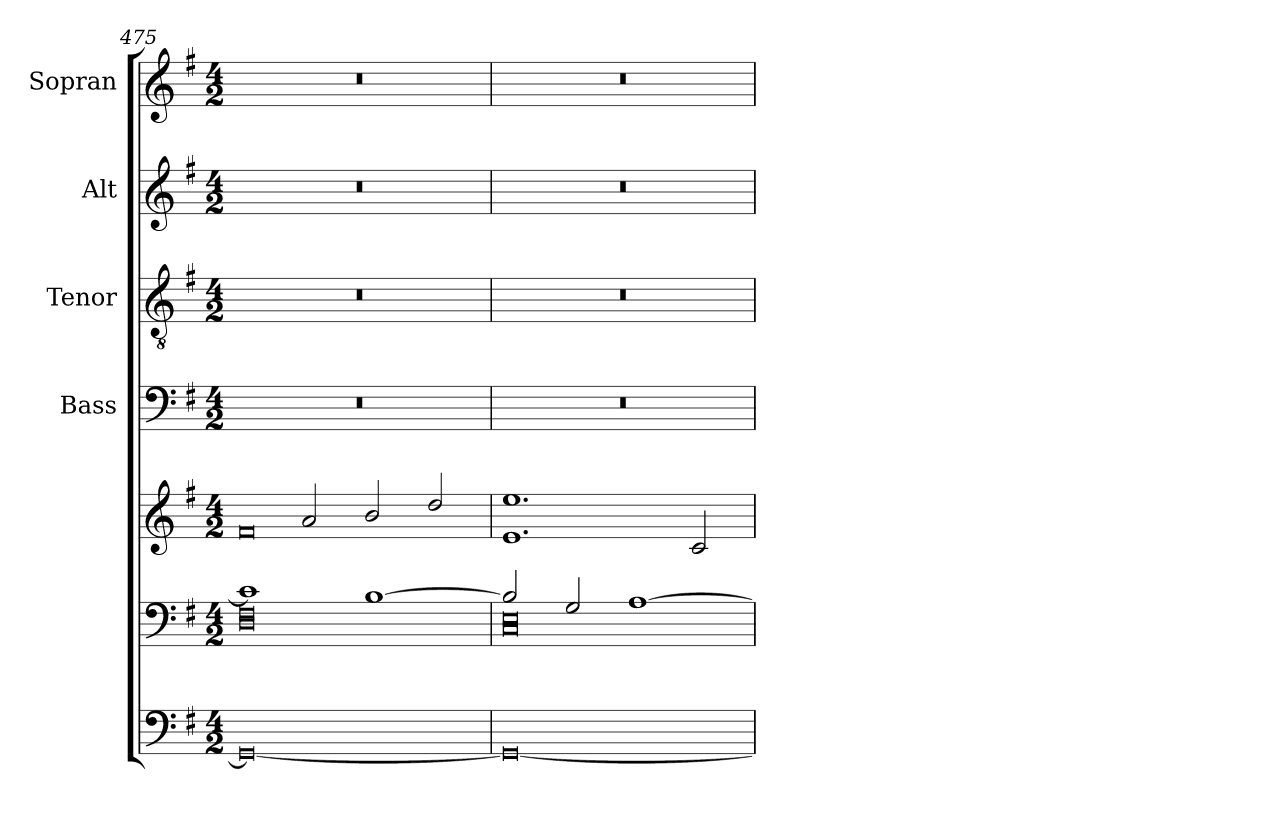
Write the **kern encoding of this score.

**kern	**kern	**kern	**kern	**kern	**kern	**kern
*part6	*part5	*part5	*part4	*part3	*part2	*part1
*staff7	*staff6	*staff5	*staff4	*staff3	*staff2	*staff1
*	*	*	*I"Bass	*I"Tenor	*I"Alt	*I"Sopran
*	*	*	*I'B.	*I'T.	*I'A.	*I'S.
*clefF4	*clefF4	*clefG2	*clefF4	*clefGv2	*clefG2	*clefG2
*k[f#]	*k[f#]	*k[f#]	*k[f#]	*k[f#]	*k[f#]	*k[f#]
*G:	*G:	*G:	*G:	*G:	*G:	*G:
*M4/2	*M4/2	*M4/2	*M4/2	*M4/2	*M4/2	*M4/2
=475	=475	=475	=475	=475	=475	=475
*	*^	*^	*	*	*	*
0GG_	1c]	0D 0F#	2ryy	0f#	0r	0r	0r	0r
.	.	.	2a/	.	.	.	.	.
.	[>1B	.	2b/	.	.	.	.	.
.	.	.	2dd/	.	.	.	.	.
*	*	*	*v	*v	*	*	*	*
=476	=476	=476	=476	=476	=476	=476	=476
0GG_	2B/]	0C 0E	1.e 1.ee	0r	0r	0r	0r
.	2G/	.	.	.	.	.	.
.	[>1A	.	.	.	.	.	.
.	.	.	2c/	.	.	.	.
*	*v	*v	*	*	*	*	*
=	=	=	=	=	=	=
*-	*-	*-	*-	*-	*-	*-
